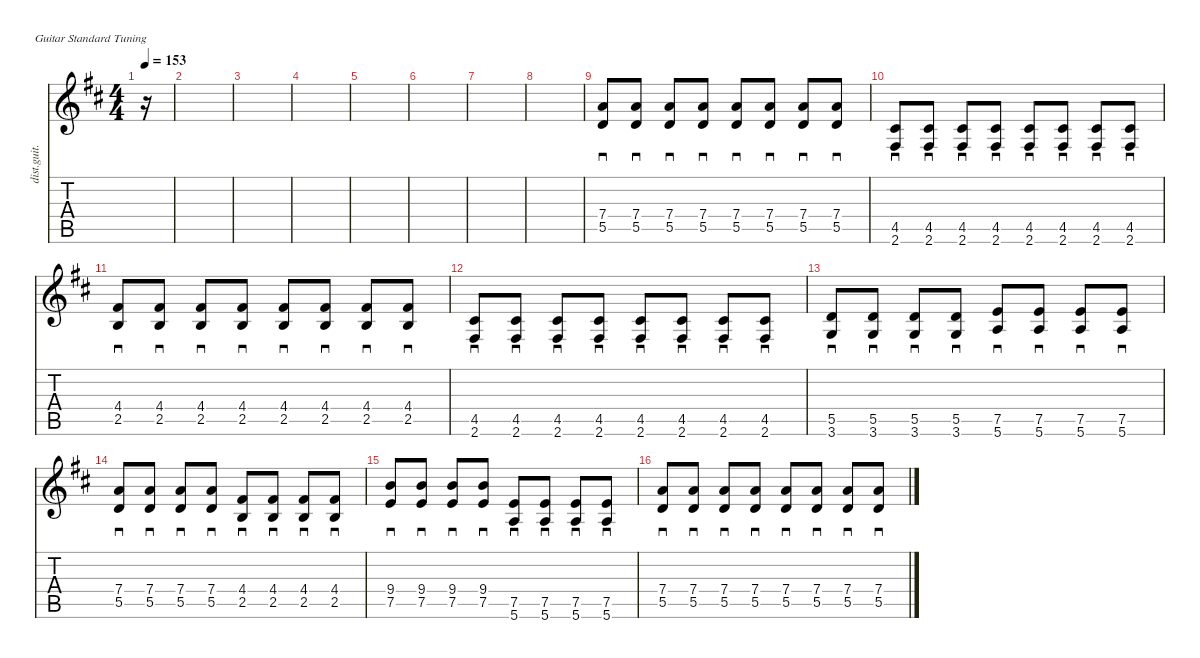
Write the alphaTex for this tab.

\defaultSystemsLayout 4
\hideDynamics
\bracketExtendMode nobrackets
\track ("Distortion Guitar" "dist.guit.") {instrument distortionguitar}
\staff {score tabs}
\tuning (E4 B3 G3 D3 A2 E2)
\ts (4 4)
\tempo 153
\clef g2
\ks d
r.16{dy mf instrument distortionguitar beam Down} |
|
|
|
|
|
|
|
(5.5{acc forcenatural} 7.4{acc forcenatural}).8{sd beam Up} (5.5{acc forcenatural} 7.4{acc forcenatural}).8{sd beam Up} (5.5{acc forcenatural} 7.4{acc forcenatural}).8{sd beam Up} (5.5{acc forcenatural} 7.4{acc forcenatural}).8{sd beam Up} (5.5{acc forcenatural} 7.4{acc forcenatural}).8{sd beam Up} (5.5{acc forcenatural} 7.4{acc forcenatural}).8{sd beam Up} (5.5{acc forcenatural} 7.4{acc forcenatural}).8{sd beam Up} (5.5{acc forcenatural} 7.4{acc forcenatural}).8{sd beam Up} |
(2.6{acc #} 4.5{acc #}).8{sd beam Up} (2.6{acc #} 4.5{acc #}).8{sd beam Up} (2.6{acc #} 4.5{acc #}).8{sd beam Up} (2.6{acc #} 4.5{acc #}).8{sd beam Up} (2.6{acc #} 4.5{acc #}).8{sd beam Up} (2.6{acc #} 4.5{acc #}).8{sd beam Up} (2.6{acc #} 4.5{acc #}).8{sd beam Up} (2.6{acc #} 4.5{acc #}).8{sd beam Up} |
(2.5{acc forcenatural} 4.4{acc #}).8{sd beam Up} (2.5{acc forcenatural} 4.4{acc #}).8{sd beam Up} (2.5{acc forcenatural} 4.4{acc #}).8{sd beam Up} (2.5{acc forcenatural} 4.4{acc #}).8{sd beam Up} (2.5{acc forcenatural} 4.4{acc #}).8{sd beam Up} (2.5{acc forcenatural} 4.4{acc #}).8{sd beam Up} (2.5{acc forcenatural} 4.4{acc #}).8{sd beam Up} (2.5{acc forcenatural} 4.4{acc #}).8{sd beam Up} |
(2.6{acc #} 4.5{acc #}).8{sd beam Up} (2.6{acc #} 4.5{acc #}).8{sd beam Up} (2.6{acc #} 4.5{acc #}).8{sd beam Up} (2.6{acc #} 4.5{acc #}).8{sd beam Up} (2.6{acc #} 4.5{acc #}).8{sd beam Up} (2.6{acc #} 4.5{acc #}).8{sd beam Up} (2.6{acc #} 4.5{acc #}).8{sd beam Up} (2.6{acc #} 4.5{acc #}).8{sd beam Up} |
(3.6{acc forcenatural} 5.5{acc forcenatural}).8{sd beam Up} (3.6{acc forcenatural} 5.5{acc forcenatural}).8{sd beam Up} (3.6{acc forcenatural} 5.5{acc forcenatural}).8{sd beam Up} (3.6{acc forcenatural} 5.5{acc forcenatural}).8{sd beam Up} (5.6{acc forcenatural} 7.5{acc forcenatural}).8{sd beam Up} (5.6{acc forcenatural} 7.5{acc forcenatural}).8{sd beam Up} (5.6{acc forcenatural} 7.5{acc forcenatural}).8{sd beam Up} (5.6{acc forcenatural} 7.5{acc forcenatural}).8{sd beam Up} |
(5.5{acc forcenatural} 7.4{acc forcenatural}).8{sd beam Up} (5.5{acc forcenatural} 7.4{acc forcenatural}).8{sd beam Up} (5.5{acc forcenatural} 7.4{acc forcenatural}).8{sd beam Up} (5.5{acc forcenatural} 7.4{acc forcenatural}).8{sd beam Up} (2.5{acc forcenatural} 4.4{acc #}).8{sd beam Up} (2.5{acc forcenatural} 4.4{acc #}).8{sd beam Up} (2.5{acc forcenatural} 4.4{acc #}).8{sd beam Up} (2.5{acc forcenatural} 4.4{acc #}).8{sd beam Up} |
(7.5{acc forcenatural} 9.4{acc forcenatural}).8{sd beam Up} (7.5{acc forcenatural} 9.4{acc forcenatural}).8{sd beam Up} (7.5{acc forcenatural} 9.4{acc forcenatural}).8{sd beam Up} (7.5{acc forcenatural} 9.4{acc forcenatural}).8{sd beam Up} (5.6{acc forcenatural} 7.5{acc forcenatural}).8{sd beam Up} (5.6{acc forcenatural} 7.5{acc forcenatural}).8{sd beam Up} (5.6{acc forcenatural} 7.5{acc forcenatural}).8{sd beam Up} (5.6{acc forcenatural} 7.5{acc forcenatural}).8{sd beam Up} |
(5.5{acc forcenatural} 7.4{acc forcenatural}).8{sd beam Up} (5.5{acc forcenatural} 7.4{acc forcenatural}).8{sd beam Up} (5.5{acc forcenatural} 7.4{acc forcenatural}).8{sd beam Up} (5.5{acc forcenatural} 7.4{acc forcenatural}).8{sd beam Up} (5.5{acc forcenatural} 7.4{acc forcenatural}).8{sd beam Up} (5.5{acc forcenatural} 7.4{acc forcenatural}).8{sd beam Up} (5.5{acc forcenatural} 7.4{acc forcenatural}).8{sd beam Up} (5.5{acc forcenatural} 7.4{acc forcenatural}).8{sd beam Up}
